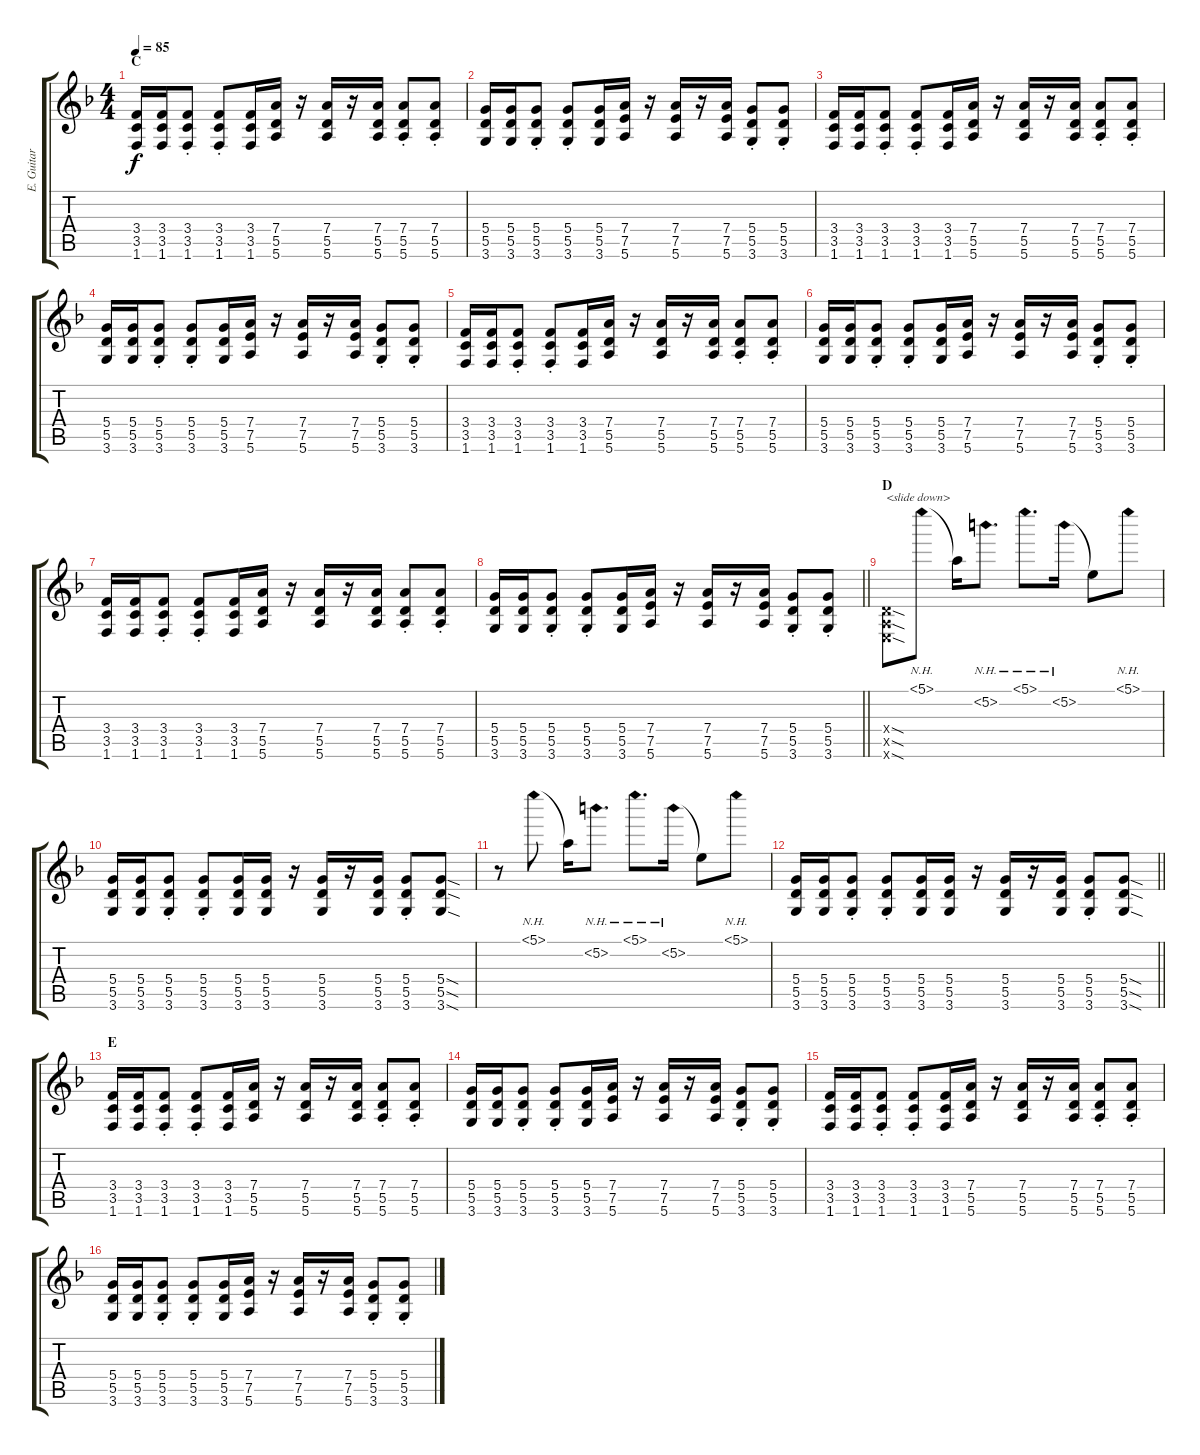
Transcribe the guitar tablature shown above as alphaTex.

\track ("E. Guitar II" "E. Guitar ") {instrument overdrivenguitar}
\staff {score tabs}
\tuning (E4 B3 G3 D3 A2 E2) {hide}
\ts (4 4)
\section ("" "C")
\tempo 85
\clef g2
\ks f
(3.4 3.5 1.6).16{dy f} (3.4 3.5 1.6).16 (3.4{st} 3.5{st} 1.6{st}).8 (3.4{st} 3.5{st} 1.6{st}).8 (3.4 3.5 1.6).16 (7.4 5.5 5.6).16 r.16 (7.4 5.5 5.6).16 r.16 (7.4 5.5 5.6).16 (7.4{st} 5.5{st} 5.6{st}).8 (7.4{st} 5.5{st} 5.6{st}).8 |
(5.4 5.5 3.6).16 (5.4 5.5 3.6).16 (5.4{st} 5.5{st} 3.6{st}).8 (5.4{st} 5.5{st} 3.6{st}).8 (5.4 5.5 3.6).16 (7.4 7.5 5.6).16 r.16 (7.4 7.5 5.6).16 r.16 (7.4 7.5 5.6).16 (5.4{st} 5.5{st} 3.6{st}).8 (5.4{st} 5.5{st} 3.6{st}).8 |
(3.4 3.5 1.6).16 (3.4 3.5 1.6).16 (3.4{st} 3.5{st} 1.6{st}).8 (3.4{st} 3.5{st} 1.6{st}).8 (3.4 3.5 1.6).16 (7.4 5.5 5.6).16 r.16 (7.4 5.5 5.6).16 r.16 (7.4 5.5 5.6).16 (7.4{st} 5.5{st} 5.6{st}).8 (7.4{st} 5.5{st} 5.6{st}).8 |
(5.4 5.5 3.6).16 (5.4 5.5 3.6).16 (5.4{st} 5.5{st} 3.6{st}).8 (5.4{st} 5.5{st} 3.6{st}).8 (5.4 5.5 3.6).16 (7.4 7.5 5.6).16 r.16 (7.4 7.5 5.6).16 r.16 (7.4 7.5 5.6).16 (5.4{st} 5.5{st} 3.6{st}).8 (5.4{st} 5.5{st} 3.6{st}).8 |
(3.4 3.5 1.6).16 (3.4 3.5 1.6).16 (3.4{st} 3.5{st} 1.6{st}).8 (3.4{st} 3.5{st} 1.6{st}).8 (3.4 3.5 1.6).16 (7.4 5.5 5.6).16 r.16 (7.4 5.5 5.6).16 r.16 (7.4 5.5 5.6).16 (7.4{st} 5.5{st} 5.6{st}).8 (7.4{st} 5.5{st} 5.6{st}).8 |
(5.4 5.5 3.6).16 (5.4 5.5 3.6).16 (5.4{st} 5.5{st} 3.6{st}).8 (5.4{st} 5.5{st} 3.6{st}).8 (5.4 5.5 3.6).16 (7.4 7.5 5.6).16 r.16 (7.4 7.5 5.6).16 r.16 (7.4 7.5 5.6).16 (5.4{st} 5.5{st} 3.6{st}).8 (5.4{st} 5.5{st} 3.6{st}).8 |
(3.4 3.5 1.6).16 (3.4 3.5 1.6).16 (3.4{st} 3.5{st} 1.6{st}).8 (3.4{st} 3.5{st} 1.6{st}).8 (3.4 3.5 1.6).16 (7.4 5.5 5.6).16 r.16 (7.4 5.5 5.6).16 r.16 (7.4 5.5 5.6).16 (7.4{st} 5.5{st} 5.6{st}).8 (7.4{st} 5.5{st} 5.6{st}).8 |
\barLineRight lightlight
(5.4 5.5 3.6).16 (5.4 5.5 3.6).16 (5.4{st} 5.5{st} 3.6{st}).8 (5.4{st} 5.5{st} 3.6{st}).8 (5.4 5.5 3.6).16 (7.4 7.5 5.6).16 r.16 (7.4 7.5 5.6).16 r.16 (7.4 7.5 5.6).16 (5.4{st} 5.5{st} 3.6{st}).8 (5.4{st} 5.5{st} 3.6{st}).8 |
\section ("" "D")
(0.4{sod x} 0.5{sod x} 0.6{sod x}).8{txt "<slide down>"} 5.1{nh}.8 5.1{t}.16 5.2{nh}.8{d} 5.1{nh}.8{d} 5.2{nh}.16 5.2{t}.8 5.1{nh}.8 |
(5.4 5.5 3.6).16 (5.4 5.5 3.6).16 (5.4{st} 5.5{st} 3.6{st}).8 (5.4{st} 5.5{st} 3.6{st}).8 (5.4 5.5 3.6).16 (5.4 5.5 3.6).16 r.16 (5.4 5.5 3.6).16 r.16 (5.4 5.5 3.6).16 (5.4{st} 5.5{st} 3.6{st}).8 (5.4{sod} 5.5{sod} 3.6{sod}).8 |
r.8 5.1{nh}.8 5.1{t}.16 5.2{nh}.8{d} 5.1{nh}.8{d} 5.2{nh}.16 5.2{t}.8 5.1{nh}.8 |
\barLineRight lightlight
(5.4 5.5 3.6).16 (5.4 5.5 3.6).16 (5.4{st} 5.5{st} 3.6{st}).8 (5.4{st} 5.5{st} 3.6{st}).8 (5.4 5.5 3.6).16 (5.4 5.5 3.6).16 r.16 (5.4 5.5 3.6).16 r.16 (5.4 5.5 3.6).16 (5.4{st} 5.5{st} 3.6{st}).8 (5.4{sod} 5.5{sod} 3.6{sod}).8 |
\section ("" "E")
(3.4 3.5 1.6).16 (3.4 3.5 1.6).16 (3.4{st} 3.5{st} 1.6{st}).8 (3.4{st} 3.5{st} 1.6{st}).8 (3.4 3.5 1.6).16 (7.4 5.5 5.6).16 r.16 (7.4 5.5 5.6).16 r.16 (7.4 5.5 5.6).16 (7.4{st} 5.5{st} 5.6{st}).8 (7.4{st} 5.5{st} 5.6{st}).8 |
(5.4 5.5 3.6).16 (5.4 5.5 3.6).16 (5.4{st} 5.5{st} 3.6{st}).8 (5.4{st} 5.5{st} 3.6{st}).8 (5.4 5.5 3.6).16 (7.4 7.5 5.6).16 r.16 (7.4 7.5 5.6).16 r.16 (7.4 7.5 5.6).16 (5.4{st} 5.5{st} 3.6{st}).8 (5.4{st} 5.5{st} 3.6{st}).8 |
(3.4 3.5 1.6).16 (3.4 3.5 1.6).16 (3.4{st} 3.5{st} 1.6{st}).8 (3.4{st} 3.5{st} 1.6{st}).8 (3.4 3.5 1.6).16 (7.4 5.5 5.6).16 r.16 (7.4 5.5 5.6).16 r.16 (7.4 5.5 5.6).16 (7.4{st} 5.5{st} 5.6{st}).8 (7.4{st} 5.5{st} 5.6{st}).8 |
(5.4 5.5 3.6).16 (5.4 5.5 3.6).16 (5.4{st} 5.5{st} 3.6{st}).8 (5.4{st} 5.5{st} 3.6{st}).8 (5.4 5.5 3.6).16 (7.4 7.5 5.6).16 r.16 (7.4 7.5 5.6).16 r.16 (7.4 7.5 5.6).16 (5.4{st} 5.5{st} 3.6{st}).8 (5.4{st} 5.5{st} 3.6{st}).8
